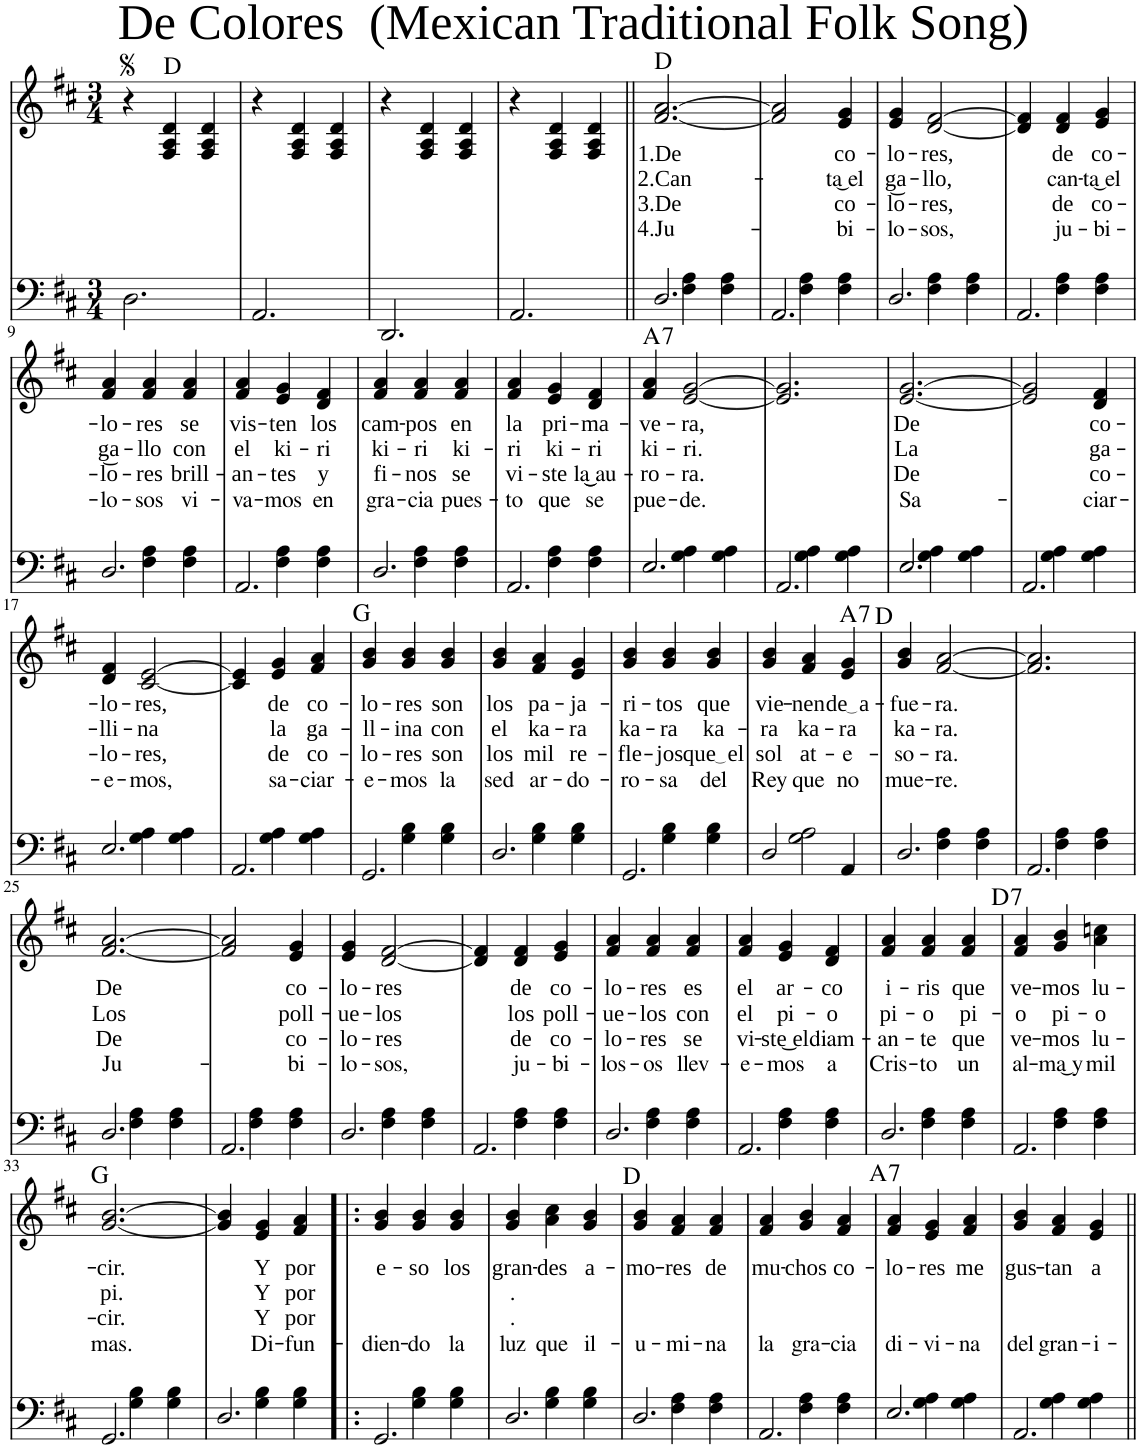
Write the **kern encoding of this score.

**kern	**kern	**text	**text	**text	**text	**harte
*part1	*part1	*part1	*part1	*part1	*part1	*part1
*staff2	*staff1	*staff1	*staff1	*staff1	*staff1	*
*I"Piano	*	*	*	*	*	*
*I'Pno	*	*	*	*	*	*
*clefF4	*clefG2	*	*	*	*	*
*k[f#c#]	*k[f#c#]	*	*	*	*	*
*M3/4	*M3/4	*	*	*	*	*
=1	=1	=1	=1	=1	=1	=1
2.D\	4r	.	.	.	.	.
.	4F#/ 4A/ 4d/	.	.	.	.	D:maj
.	4F#/ 4A/ 4d/	.	.	.	.	.
=2	=2	=2	=2	=2	=2	=2
2.AA/	4r	.	.	.	.	.
.	4F#/ 4A/ 4d/	.	.	.	.	.
.	4F#/ 4A/ 4d/	.	.	.	.	.
=3	=3	=3	=3	=3	=3	=3
2.DD/	4r	.	.	.	.	.
.	4F#/ 4A/ 4d/	.	.	.	.	.
.	4F#/ 4A/ 4d/	.	.	.	.	.
=4	=4	=4	=4	=4	=4	=4
2.AA/	4r	.	.	.	.	.
.	4F#/ 4A/ 4d/	.	.	.	.	.
.	4F#/ 4A/ 4d/	.	.	.	.	.
=5||	=5||	=5||	=5||	=5||	=5||	=5||
*^	*	*	*	*	*	*
!	!	!	!LO:LY:b	!LO:LY:b	!LO:LY:b	!LO:LY:b	!
2.D/	4ryy	[2.f#/ [>2.a/	1.De	2.Can-	3.De	4.Ju-	D:maj
.	4F#\ 4A\	.	.	.	.	.	.
.	4F#\ 4A\	.	.	.	.	.	.
=6	=6	=6	=6	=6	=6	=6	=6
2.AA/	4ryy	2f#/] 2a/]	.	.	.	.	.
.	4F#\ 4A\	.	.	.	.	.	.
!	!	!	!LO:LY:b	!LO:LY:b	!LO:LY:b	!LO:LY:b	!
.	4F#\ 4A\	4e/ 4g/	co-	-ta͜ el	co-	-bi-	.
=7	=7	=7	=7	=7	=7	=7	=7
!	!	!	!LO:LY:b	!LO:LY:b	!LO:LY:b	!LO:LY:b	!
2.D/	4ryy	4e/ 4g/	-lo-	g͜a-	-lo-	-lo-	.
!	!	!	!LO:LY:b	!LO:LY:b	!LO:LY:b	!LO:LY:b	!
.	4F#\ 4A\	[2d/ [>2f#/	-res,	-llo,	-res,	-sos,	.
.	4F#\ 4A\	.	.	.	.	.	.
=8	=8	=8	=8	=8	=8	=8	=8
2.AA/	4ryy	4d/] 4f#/]	.	.	.	.	.
!	!	!	!LO:LY:b	!LO:LY:b	!LO:LY:b	!LO:LY:b	!
.	4F#\ 4A\	4d/ 4f#/	de	can-	de	ju-	.
!	!	!	!LO:LY:b	!LO:LY:b	!LO:LY:b	!LO:LY:b	!
.	4F#\ 4A\	4e/ 4g/	co-	-ta͜ el	co-	-bi-	.
!!LO:LB:g=z
=9	=9	=9	=9	=9	=9	=9	=9
!	!	!	!LO:LY:b	!LO:LY:b	!LO:LY:b	!LO:LY:b	!
2.D/	4ryy	4f#/ 4a/	-lo-	g͜a-	-lo-	-lo-	.
!	!	!	!LO:LY:b	!LO:LY:b	!LO:LY:b	!LO:LY:b	!
.	4F#\ 4A\	4f#/ 4a/	-res	-llo	-res	-sos	.
!	!	!	!LO:LY:b	!LO:LY:b	!LO:LY:b	!LO:LY:b	!
.	4F#\ 4A\	4f#/ 4a/	se	con	brill-	vi-	.
=10	=10	=10	=10	=10	=10	=10	=10
!	!	!	!LO:LY:b	!LO:LY:b	!LO:LY:b	!LO:LY:b	!
2.AA/	4ryy	4f#/ 4a/	vis-	el	-an-	-va-	.
!	!	!	!LO:LY:b	!LO:LY:b	!LO:LY:b	!LO:LY:b	!
.	4F#\ 4A\	4e/ 4g/	-ten	ki-	-tes	-mos	.
!	!	!	!LO:LY:b	!LO:LY:b	!LO:LY:b	!LO:LY:b	!
.	4F#\ 4A\	4d/ 4f#/	los	-ri	y	en	.
=11	=11	=11	=11	=11	=11	=11	=11
!	!	!	!LO:LY:b	!LO:LY:b	!LO:LY:b	!LO:LY:b	!
2.D/	4ryy	4f#/ 4a/	cam-	ki-	fi-	gra-	.
!	!	!	!LO:LY:b	!LO:LY:b	!LO:LY:b	!LO:LY:b	!
.	4F#\ 4A\	4f#/ 4a/	-pos	-ri	-nos	-cia	.
!	!	!	!LO:LY:b	!LO:LY:b	!LO:LY:b	!LO:LY:b	!
.	4F#\ 4A\	4f#/ 4a/	en	ki-	se	pues-	.
=12	=12	=12	=12	=12	=12	=12	=12
!	!	!	!LO:LY:b	!LO:LY:b	!LO:LY:b	!LO:LY:b	!
2.AA/	4ryy	4f#/ 4a/	la	-ri	vi-	-to	.
!	!	!	!LO:LY:b	!LO:LY:b	!LO:LY:b	!LO:LY:b	!
.	4F#\ 4A\	4e/ 4g/	pri-	ki-	-ste	que	.
!	!	!	!LO:LY:b	!LO:LY:b	!LO:LY:b	!LO:LY:b	!
.	4F#\ 4A\	4d/ 4f#/	-ma-	-ri	la͜͜ au-	se	.
=13	=13	=13	=13	=13	=13	=13	=13
!	!	!	!LO:LY:b	!LO:LY:b	!LO:LY:b	!LO:LY:b	!LO:H:kt=7
2.E/	4ryy	4f#/ 4a/	-ve-	ki-	-ro-	pue-	A:7
!	!	!	!LO:LY:b	!LO:LY:b	!LO:LY:b	!LO:LY:b	!
.	4G\ 4A\	[2e/ [>2g/	-ra,	-ri.	-ra.	-de.	.
.	4G\ 4A\	.	.	.	.	.	.
=14	=14	=14	=14	=14	=14	=14	=14
2.AA/	4ryy	2.e/] 2.g/]	.	.	.	.	.
.	4G\ 4A\	.	.	.	.	.	.
.	4G\ 4A\	.	.	.	.	.	.
=15	=15	=15	=15	=15	=15	=15	=15
!	!	!	!LO:LY:b	!LO:LY:b	!LO:LY:b	!LO:LY:b	!
2.E/	4ryy	[2.e/ [>2.g/	De	La	De	Sa-	.
.	4G\ 4A\	.	.	.	.	.	.
.	4G\ 4A\	.	.	.	.	.	.
=16	=16	=16	=16	=16	=16	=16	=16
2.AA/	4ryy	2e/] 2g/]	.	.	.	.	.
.	4G\ 4A\	.	.	.	.	.	.
!	!	!	!LO:LY:b	!LO:LY:b	!LO:LY:b	!LO:LY:b	!
.	4G\ 4A\	4d/ 4f#/	co-	ga-	co-	-ciar-	.
!!LO:LB:g=z
=17	=17	=17	=17	=17	=17	=17	=17
!	!	!	!LO:LY:b	!LO:LY:b	!LO:LY:b	!LO:LY:b	!
2.E/	4ryy	4d/ 4f#/	-lo-	-lli-	-lo-	-e-	.
!	!	!	!LO:LY:b	!LO:LY:b	!LO:LY:b	!LO:LY:b	!
.	4G\ 4A\	[2c#/ [>2e/	-res,	-na	-res,	-mos,	.
.	4G\ 4A\	.	.	.	.	.	.
=18	=18	=18	=18	=18	=18	=18	=18
2.AA/	4ryy	4c#/] 4e/]	.	.	.	.	.
!	!	!	!LO:LY:b	!LO:LY:b	!LO:LY:b	!LO:LY:b	!
.	4G\ 4A\	4e/ 4g/	de	la	de	sa-	.
!	!	!	!LO:LY:b	!LO:LY:b	!LO:LY:b	!LO:LY:b	!
.	4G\ 4A\	4f#/ 4a/	co-	ga-	co-	-ciar-	.
=19	=19	=19	=19	=19	=19	=19	=19
!	!	!	!LO:LY:b	!LO:LY:b	!LO:LY:b	!LO:LY:b	!
2.GG/	4ryy	4g/ 4b/	-lo-	-ll-	-lo-	-e-	G:maj
!	!	!	!LO:LY:b	!LO:LY:b	!LO:LY:b	!LO:LY:b	!
.	4G\ 4B\	4g/ 4b/	-res	-ina	-res	-mos	.
!	!	!	!LO:LY:b	!LO:LY:b	!LO:LY:b	!LO:LY:b	!
.	4G\ 4B\	4g/ 4b/	son	con	son	la	.
=20	=20	=20	=20	=20	=20	=20	=20
!	!	!	!LO:LY:b	!LO:LY:b	!LO:LY:b	!LO:LY:b	!
2.D/	4ryy	4g/ 4b/	los	el	los	sed	.
!	!	!	!LO:LY:b	!LO:LY:b	!LO:LY:b	!LO:LY:b	!
.	4G\ 4B\	4f#/ 4a/	pa-	ka-	mil	ar-	.
!	!	!	!LO:LY:b	!LO:LY:b	!LO:LY:b	!LO:LY:b	!
.	4G\ 4B\	4e/ 4g/	-ja-	-ra	re-	-do-	.
=21	=21	=21	=21	=21	=21	=21	=21
!	!	!	!LO:LY:b	!LO:LY:b	!LO:LY:b	!LO:LY:b	!
2.GG/	4ryy	4g/ 4b/	-ri-	ka-	-fle-	-ro-	.
!	!	!	!LO:LY:b	!LO:LY:b	!LO:LY:b	!LO:LY:b	!
.	4G\ 4B\	4g/ 4b/	-tos	-ra	-jos	-sa	.
!	!	!	!LO:LY:b	!LO:LY:b	!LO:LY:b	!LO:LY:b	!
.	4G\ 4B\	4g/ 4b/	que	ka-	que el	del	.
=22	=22	=22	=22	=22	=22	=22	=22
!	!	!	!LO:LY:b	!LO:LY:b	!LO:LY:b	!LO:LY:b	!
2D/	4ryy	4g/ 4b/	vie-	-ra	sol	Rey	.
!	!	!	!LO:LY:b	!LO:LY:b	!LO:LY:b	!LO:LY:b	!
.	2G\ 2A\	4f#/ 4a/	-nen	ka-	at-	que	.
!	!	!	!LO:LY:b	!LO:LY:b	!LO:LY:b	!LO:LY:b	!LO:H:kt=7
4AA/	.	4e/ 4g/	de a	-ra	-e-	no	A:7
=23	=23	=23	=23	=23	=23	=23	=23
!	!	!	!LO:LY:b	!LO:LY:b	!LO:LY:b	!LO:LY:b	!
2.D/	4ryy	4g/ 4b/	-fue-	ka-	-so-	mue-	D:maj
!	!	!	!LO:LY:b	!LO:LY:b	!LO:LY:b	!LO:LY:b	!
.	4F#\ 4A\	[2f#/ [>2a/	-ra.	-ra.	-ra.	-re.	.
.	4F#\ 4A\	.	.	.	.	.	.
=24	=24	=24	=24	=24	=24	=24	=24
2.AA/	4ryy	2.f#/] 2.a/]	.	.	.	.	.
.	4F#\ 4A\	.	.	.	.	.	.
.	4F#\ 4A\	.	.	.	.	.	.
!!LO:LB:g=z
=25	=25	=25	=25	=25	=25	=25	=25
!	!	!	!LO:LY:b	!LO:LY:b	!LO:LY:b	!LO:LY:b	!
2.D/	4ryy	[2.f#/ [>2.a/	De	Los	De	Ju-	.
.	4F#\ 4A\	.	.	.	.	.	.
.	4F#\ 4A\	.	.	.	.	.	.
=26	=26	=26	=26	=26	=26	=26	=26
2.AA/	4ryy	2f#/] 2a/]	.	.	.	.	.
.	4F#\ 4A\	.	.	.	.	.	.
!	!	!	!LO:LY:b	!LO:LY:b	!LO:LY:b	!LO:LY:b	!
.	4F#\ 4A\	4e/ 4g/	co-	poll-	co-	-bi-	.
=27	=27	=27	=27	=27	=27	=27	=27
!	!	!	!LO:LY:b	!LO:LY:b	!LO:LY:b	!LO:LY:b	!
2.D/	4ryy	4e/ 4g/	-lo-	-ue-	-lo-	-lo-	.
!	!	!	!LO:LY:b	!LO:LY:b	!LO:LY:b	!LO:LY:b	!
.	4F#\ 4A\	[2d/ [>2f#/	-res	-los	-res	-sos,	.
.	4F#\ 4A\	.	.	.	.	.	.
=28	=28	=28	=28	=28	=28	=28	=28
2.AA/	4ryy	4d/] 4f#/]	.	.	.	.	.
!	!	!	!LO:LY:b	!LO:LY:b	!LO:LY:b	!LO:LY:b	!
.	4F#\ 4A\	4d/ 4f#/	de	los	de	ju-	.
!	!	!	!LO:LY:b	!LO:LY:b	!LO:LY:b	!LO:LY:b	!
.	4F#\ 4A\	4e/ 4g/	co-	poll-	co-	-bi-	.
=29	=29	=29	=29	=29	=29	=29	=29
!	!	!	!LO:LY:b	!LO:LY:b	!LO:LY:b	!LO:LY:b	!
2.D/	4ryy	4f#/ 4a/	-lo-	-ue-	-lo-	-los-	.
!	!	!	!LO:LY:b	!LO:LY:b	!LO:LY:b	!LO:LY:b	!
.	4F#\ 4A\	4f#/ 4a/	-res	-los	-res	-os	.
!	!	!	!LO:LY:b	!LO:LY:b	!LO:LY:b	!LO:LY:b	!
.	4F#\ 4A\	4f#/ 4a/	es	con	se	llev-	.
=30	=30	=30	=30	=30	=30	=30	=30
!	!	!	!LO:LY:b	!LO:LY:b	!LO:LY:b	!LO:LY:b	!
2.AA/	4ryy	4f#/ 4a/	el	el	vi-	-e-	.
!	!	!	!LO:LY:b	!LO:LY:b	!LO:LY:b	!LO:LY:b	!
.	4F#\ 4A\	4e/ 4g/	ar-	pi-	-ste͜ el	-mos	.
!	!	!	!LO:LY:b	!LO:LY:b	!LO:LY:b	!LO:LY:b	!
.	4F#\ 4A\	4d/ 4f#/	-co	-o	diam-	a	.
=31	=31	=31	=31	=31	=31	=31	=31
!	!	!	!LO:LY:b	!LO:LY:b	!LO:LY:b	!LO:LY:b	!
2.D/	4ryy	4f#/ 4a/	i-	pi-	-an-	Cris-	.
!	!	!	!LO:LY:b	!LO:LY:b	!LO:LY:b	!LO:LY:b	!
.	4F#\ 4A\	4f#/ 4a/	-ris	-o	-te	-to	.
!	!	!	!LO:LY:b	!LO:LY:b	!LO:LY:b	!LO:LY:b	!
.	4F#\ 4A\	4f#/ 4a/	que	pi-	que	un	.
=32	=32	=32	=32	=32	=32	=32	=32
!	!	!	!LO:LY:b	!LO:LY:b	!LO:LY:b	!LO:LY:b	!LO:H:kt=7
2.AA/	4ryy	4f#/ 4a/	ve-	-o	ve-	al-	D:7
!	!	!	!LO:LY:b	!LO:LY:b	!LO:LY:b	!LO:LY:b	!
.	4F#\ 4A\	4g/ 4b/	-mos	pi-	-mos	-ma͜ y	.
!	!	!	!LO:LY:b	!LO:LY:b	!LO:LY:b	!LO:LY:b	!
.	4F#\ 4A\	4a\ 4ccn\	lu-	-o	lu-	mil	.
!!LO:LB:g=z
=33	=33	=33	=33	=33	=33	=33	=33
!	!	!	!LO:LY:b	!LO:LY:b	!LO:LY:b	!LO:LY:b	!
2.GG/	4ryy	[2.g/ [>2.b/	-cir.	pi.	-cir.	mas.	G:maj
.	4G\ 4B\	.	.	.	.	.	.
.	4G\ 4B\	.	.	.	.	.	.
=34	=34	=34	=34	=34	=34	=34	=34
2.D/	4ryy	4g/] 4b/]	.	.	.	.	.
!	!	!	!LO:LY:b	!LO:LY:b	!LO:LY:b	!LO:LY:b	!
.	4G\ 4B\	4e/ 4g/	Y	Y	Y	Di-	.
!	!	!	!LO:LY:b	!LO:LY:b	!LO:LY:b	!LO:LY:b	!
.	4G\ 4B\	4f#/ 4a/	por	por	por	-fun-	.
=35!|:	=35!|:	=35!|:	=35!|:	=35!|:	=35!|:	=35!|:	=35!|:
!	!	!	!LO:LY:b	!	!	!LO:LY:b	!
2.GG/	4ryy	4g/ 4b/	e-	.	.	-dien-	.
!	!	!	!LO:LY:b	!	!	!LO:LY:b	!
.	4G\ 4B\	4g/ 4b/	-so	.	.	-do	.
!	!	!	!LO:LY:b	!	!	!LO:LY:b	!
.	4G\ 4B\	4g/ 4b/	los	.	.	la	.
=36	=36	=36	=36	=36	=36	=36	=36
!	!	!	!LO:LY:b	!LO:LY:b	!LO:LY:b	!LO:LY:b	!
2.D/	4ryy	4g/ 4b/	gran-	.	.	luz	.
!	!	!	!LO:LY:b	!	!	!LO:LY:b	!
.	4G\ 4B\	4a\ 4cc#\	-des	.	.	que	.
!	!	!	!LO:LY:b	!	!	!LO:LY:b	!
.	4G\ 4B\	4g/ 4b/	a-	.	.	il-	.
=37	=37	=37	=37	=37	=37	=37	=37
!	!	!	!LO:LY:b	!	!	!LO:LY:b	!
2.D/	4ryy	4g/ 4b/	-mo-	.	.	-u-	D:maj
!	!	!	!LO:LY:b	!	!	!LO:LY:b	!
.	4F#\ 4A\	4f#/ 4a/	-res	.	.	-mi-	.
!	!	!	!LO:LY:b	!	!	!LO:LY:b	!
.	4F#\ 4A\	4f#/ 4a/	de	.	.	-na	.
=38	=38	=38	=38	=38	=38	=38	=38
!	!	!	!LO:LY:b	!	!	!LO:LY:b	!
2.AA/	4ryy	4f#/ 4a/	mu-	.	.	la	.
!	!	!	!LO:LY:b	!	!	!LO:LY:b	!
.	4F#\ 4A\	4g/ 4b/	-chos	.	.	gra-	.
!	!	!	!LO:LY:b	!	!	!LO:LY:b	!
.	4F#\ 4A\	4f#/ 4a/	co-	.	.	-cia	.
=39	=39	=39	=39	=39	=39	=39	=39
!	!	!	!LO:LY:b	!	!	!LO:LY:b	!LO:H:kt=7
2.E/	4ryy	4f#/ 4a/	-lo-	.	.	di-	A:7
!	!	!	!LO:LY:b	!	!	!LO:LY:b	!
.	4G\ 4A\	4e/ 4g/	-res	.	.	-vi-	.
!	!	!	!LO:LY:b	!	!	!LO:LY:b	!
.	4G\ 4A\	4f#/ 4a/	me	.	.	-na	.
=40	=40	=40	=40	=40	=40	=40	=40
!	!	!	!LO:LY:b	!	!	!LO:LY:b	!
2.AA/	4ryy	4g/ 4b/	gus-	.	.	del	.
!	!	!	!LO:LY:b	!	!	!LO:LY:b	!
.	4G\ 4A\	4f#/ 4a/	-tan	.	.	gran-	.
!	!	!	!LO:LY:b	!	!	!LO:LY:b	!
.	4G\ 4A\	4e/ 4g/	a	.	.	-i-	.
*v	*v	*	*	*	*	*	*
=||	=||	=||	=||	=||	=||	=||
*-	*-	*-	*-	*-	*-	*-
